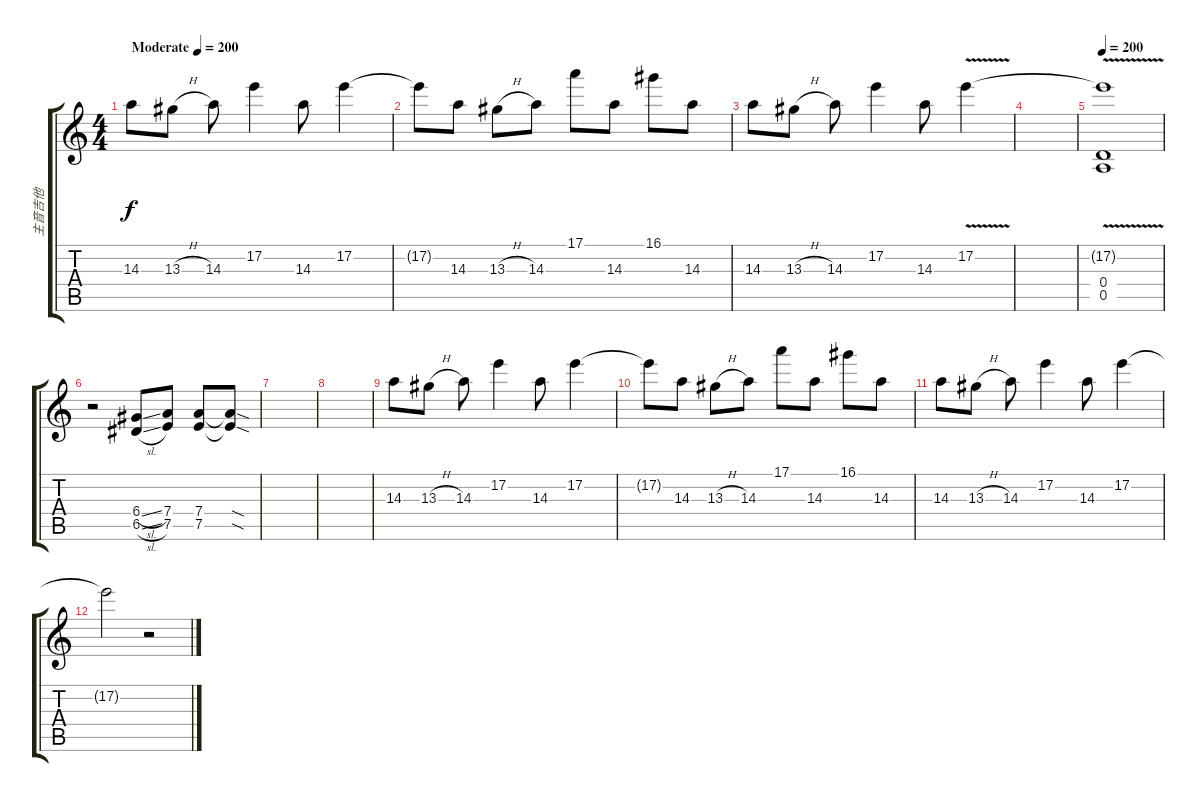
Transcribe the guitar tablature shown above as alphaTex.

\track ("主音吉他" "主音吉他") {instrument overdrivenguitar}
\staff {score tabs}
\tuning (E4 B3 G3 D3 A2 E2) {hide}
\ts (4 4)
\tempo (200 "Moderate")
\tempo 150
\tempo (200 "Moderate")
\clef g2
\ks c
14.3.8{dy f instrument overdrivenguitar} 13.3{h}.8 14.3.8 17.2.4 14.3.8 17.2.4 |
17.2{t}.8 14.3.8 13.3{h}.8 14.3.8 17.1.8 14.3.8 16.1.8 14.3.8 |
14.3.8 13.3{h}.8 14.3.8 17.2.4 14.3.8 17.2{v}.4 |
|
\tempo 200
(17.2{t} 0.4 0.5).1 |
r.2{instrument acousticguitarnylon} (6.4{sl} 6.5{sl}).8 (7.4 7.5).8 (7.4 7.5).8 (7.4{sod t} 7.5{sod t}).8 |
|
|
14.3.8{instrument overdrivenguitar} 13.3{h}.8 14.3.8 17.2.4 14.3.8 17.2.4 |
17.2{t}.8 14.3.8 13.3{h}.8 14.3.8 17.1.8 14.3.8 16.1.8 14.3.8 |
14.3.8 13.3{h}.8 14.3.8 17.2.4 14.3.8 17.2.4 |
17.2{t}.2 r.2
